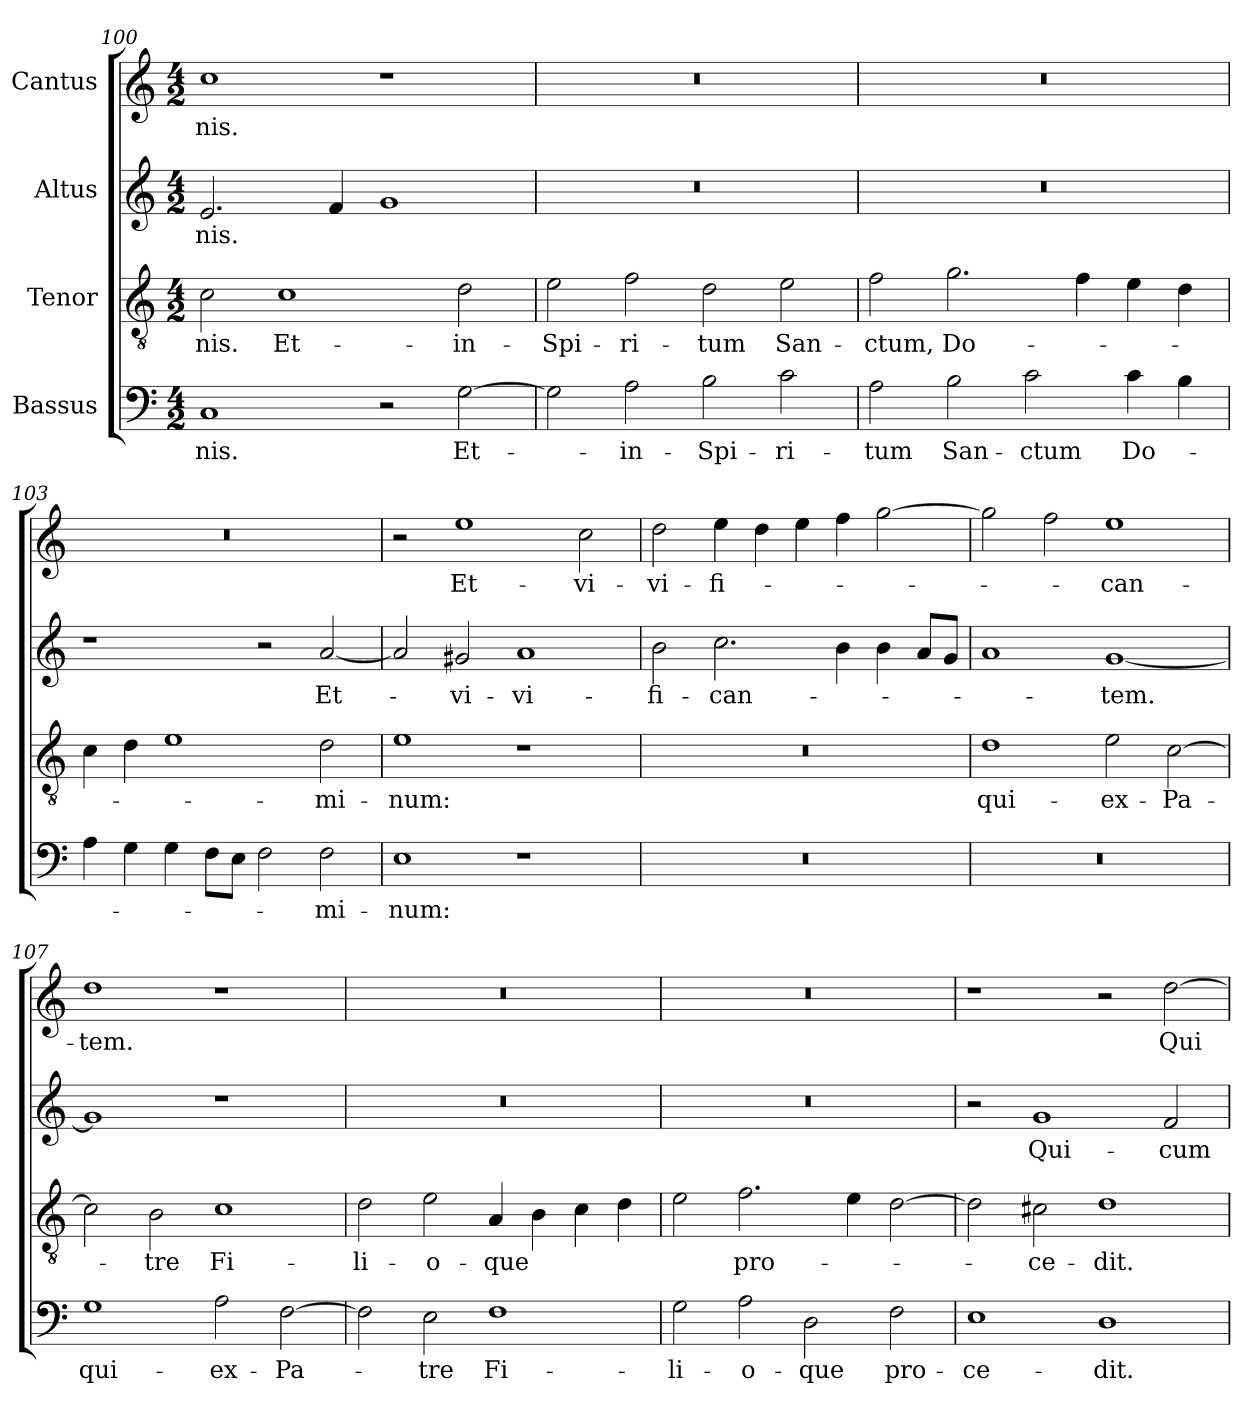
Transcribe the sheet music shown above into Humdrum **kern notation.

**kern	**text	**kern	**text	**kern	**text	**kern	**text
*part4	*part4	*part3	*part3	*part2	*part2	*part1	*part1
*staff4	*staff4	*staff3	*staff3	*staff2	*staff2	*staff1	*staff1
*I"Bassus	*	*I"Tenor	*	*I"Altus	*	*I"Cantus	*
*clefF4	*	*clefGv2	*	*clefG2	*	*clefG2	*
*k[]	*	*k[]	*	*k[]	*	*k[]	*
*M4/2	*	*M4/2	*	*M4/2	*	*M4/2	*
=100	=100	=100	=100	=100	=100	=100	=100
1C/	-nis.	2c\	-nis.	2.e/	-nis.	1cc\	-nis.
.	.	1c\	Et-	.	.	.	.
.	.	.	.	4f/	.	.	.
2r	.	.	.	1g/	.	1r	.
[2G\	Et-	2d\	in-	.	.	.	.
=101	=101	=101	=101	=101	=101	=101	=101
2G\]	.	2e\	Spi-	0r	.	0r	.
2A\	in-	2f\	-ri-	.	.	.	.
2B\	Spi-	2d\	-tum	.	.	.	.
2c\	-ri-	2e\	San-	.	.	.	.
=102	=102	=102	=102	=102	=102	=102	=102
2A\	-tum	2f\	-ctum,	0r	.	0r	.
2B\	San-	2.g\	Do-	.	.	.	.
2c\	-ctum	.	.	.	.	.	.
.	.	4f\	.	.	.	.	.
4c\	Do-	4e\	.	.	.	.	.
4B\	.	4d\	.	.	.	.	.
=103	=103	=103	=103	=103	=103	=103	=103
4A\	.	4c\	.	1r	.	0r	.
4G\	.	4d\	.	.	.	.	.
4G\	.	1e\	.	.	.	.	.
8F\L	.	.	.	.	.	.	.
8E\J	.	.	.	.	.	.	.
2F\	.	.	.	2r	.	.	.
2F\	-mi-	2d\	-mi-	[2a/	Et-	.	.
=104	=104	=104	=104	=104	=104	=104	=104
1E\	-num:	1e\	-num:	2a/]	.	2r	.
.	.	.	.	2g#X/	vi-	1ee\	Et-
1r	.	1r	.	1a/	-vi-	.	.
.	.	.	.	.	.	2cc\	vi-
=105	=105	=105	=105	=105	=105	=105	=105
0r	.	0r	.	2b\	-fi-	2dd\	-vi-
.	.	.	.	2.cc\	-can-	4ee\	-fi-
.	.	.	.	.	.	4dd\	.
.	.	.	.	.	.	4ee\	.
.	.	.	.	4b\	.	4ff\	.
.	.	.	.	4b\	.	[2gg\	.
.	.	.	.	8a/L	.	.	.
.	.	.	.	8g/J	.	.	.
=106	=106	=106	=106	=106	=106	=106	=106
0r	.	1d\	qui-	1a/	.	2gg\]	.
.	.	.	.	.	.	2ff\	.
.	.	2e\	ex-	[1g/	-tem.	1ee\	-can-
.	.	[2c\	Pa-	.	.	.	.
=107	=107	=107	=107	=107	=107	=107	=107
1G\	qui-	2c\]	.	1g/]	.	1dd\	-tem.
.	.	2B\	-tre	.	.	.	.
2A\	ex-	1c\	Fi-	1r	.	1r	.
[2F\	Pa-	.	.	.	.	.	.
=108	=108	=108	=108	=108	=108	=108	=108
2F\]	.	2d\	-li-	0r	.	0r	.
2E\	-tre	2e\	-o-	.	.	.	.
1F\	Fi-	4A/	-que	.	.	.	.
.	.	4B\	.	.	.	.	.
.	.	4c\	.	.	.	.	.
.	.	4d\	.	.	.	.	.
=109	=109	=109	=109	=109	=109	=109	=109
2G\	-li-	2e\	.	0r	.	0r	.
2A\	-o-	2.f\	pro-	.	.	.	.
2D\	-que	.	.	.	.	.	.
.	.	4e\	.	.	.	.	.
2F\	pro-	[2d\	.	.	.	.	.
=110	=110	=110	=110	=110	=110	=110	=110
1E\	-ce-	2d\]	.	2r	.	1r	.
.	.	2c#X\	-ce-	1g/	Qui-	.	.
1D\	-dit.	1d\	-dit.	.	.	2r	.
.	.	.	.	2f/	cum-	[2dd\	Qui-
=	=	=	=	=	=	=	=
*-	*-	*-	*-	*-	*-	*-	*-
